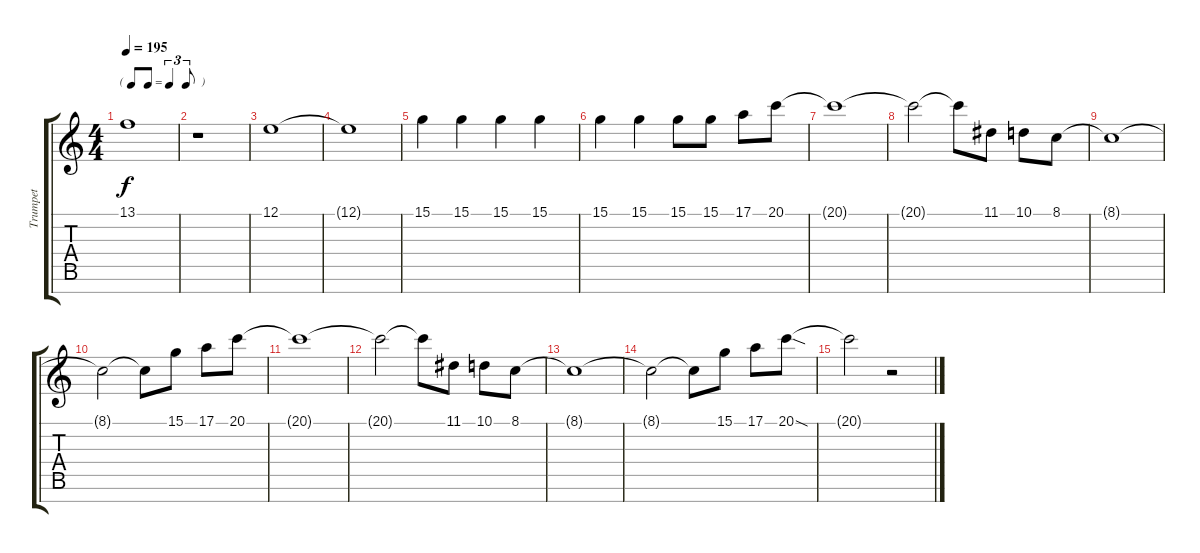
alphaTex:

\track ("Trumpet" "Trumpet") {instrument trumpet}
\staff {score tabs}
\tuning (E4 B3 G3 D3 A2 E2 B1) {hide}
\ts (4 4)
\tf triplet8th
\tempo 195
\clef g2
\ks c
13.1.1{dy f} |
r.1 |
12.1.1 |
12.1{t}.1 |
15.1.4 15.1.4 15.1.4 15.1.4 |
15.1.4 15.1.4 15.1.8 15.1.8 17.1.8 20.1.8 |
20.1{t}.1 |
20.1{t}.2 20.1{t}.8 11.1.8 10.1.8 8.1.8 |
8.1{t}.1 |
8.1{t}.2 8.1{t}.8 15.1.8 17.1.8 20.1.8 |
20.1{t}.1 |
20.1{t}.2 20.1{t}.8 11.1.8 10.1.8 8.1.8 |
8.1{t}.1 |
8.1{t}.2 8.1{t}.8 15.1.8 17.1.8 20.1{sod}.8 |
20.1{t}.2 r.2
